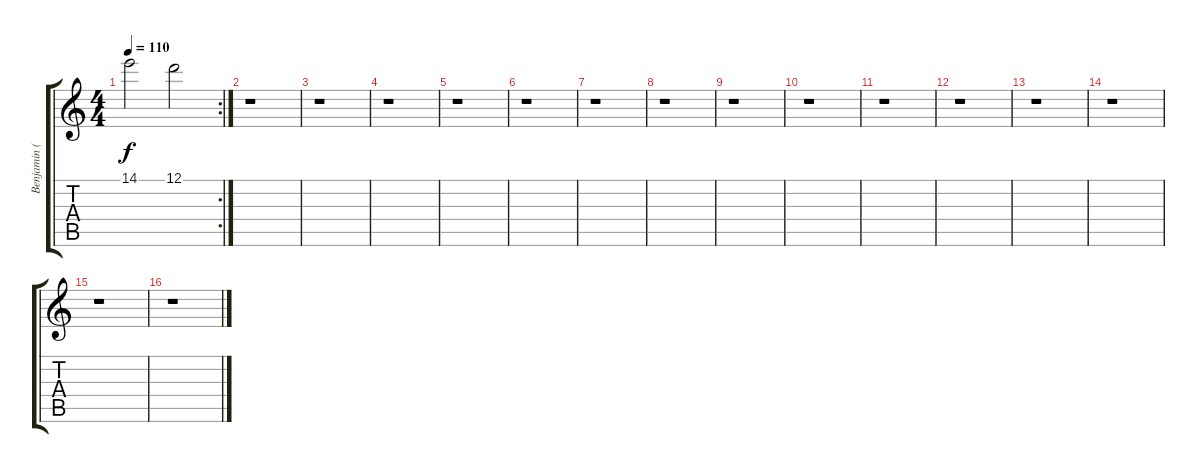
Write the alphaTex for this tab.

\track ("Benjamin (KeybExtra)" "Benjamin (") {instrument stringensemble2}
\staff {score tabs}
\tuning (D5 A4 F4 C4 G3 D3) {hide}
\rc 2
\ts (4 4)
\tempo 110
\clef g2
\ks c
14.1{t}.2{dy f} 12.1.2 |
r.1 |
r.1 |
r.1 |
r.1 |
r.1 |
r.1 |
r.1 |
r.1 |
r.1 |
r.1 |
r.1 |
r.1 |
r.1 |
r.1 |
r.1
